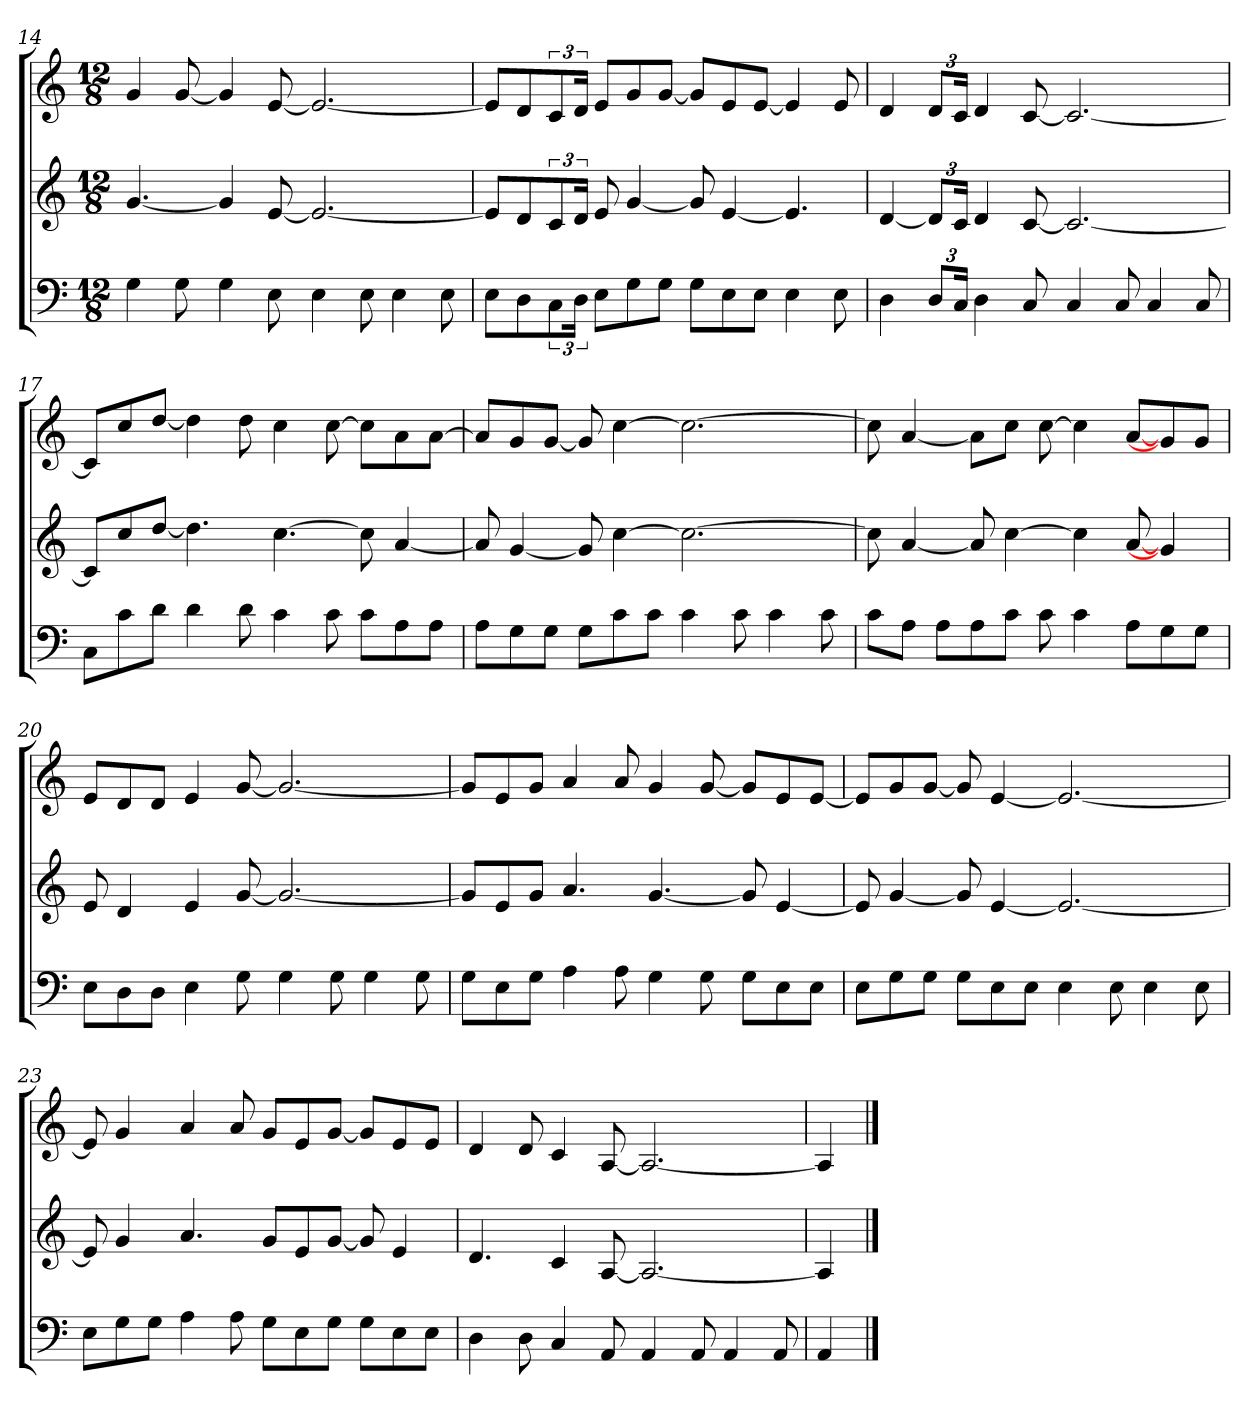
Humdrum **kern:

**kern	**kern	**kern
*part3	*part2	*part1
*staff3	*staff2	*staff1
*M12/8	*M12/8	*M12/8
=14	=14	=14
4G	[4.g	4g
8G	.	[8g
4G	4g]	4g]
8E	[8e	[8e
4E	2.e_	2.e_
8E	.	.
4E	.	.
8E	.	.
=15	=15	=15
8EL	8eL]	8eL]
8D	8d	8d
12C	12c	12c
24DJk	24dJk	24dJk
8EL	8e	8eL
8G	[4g	8g
8GJ	.	[8gJ
8GL	8g]	8gL]
8E	[4e	8e
8EJ	.	[8eJ
4E	4.e]	4e]
8E	.	8e
=16	=16	=16
4D	[4d	4d
12DL	12dL]	12dL
24CJk	24cJk	24cJk
4D	4d	4d
8C	[8c	[8c
4C	2.c_	2.c_
8C	.	.
4C	.	.
8C	.	.
=17	=17	=17
8CL	8cL]	8cL]
8c	8cc	8cc
8dJ	[8ddJ	[8ddJ
4d	4.dd]	4dd]
8d	.	8dd
4c	[4.cc	4cc
8c	.	[8cc
8cL	8cc]	8ccL]
8A	[4a	8a
8AJ	.	[8aJ
=18	=18	=18
8AL	8a]	8aL]
8G	[4g	8g
8GJ	.	[8gJ
8GL	8g]	8g]
8c	[4cc	[4cc
8cJ	.	.
4c	2.cc_	2.cc_
8c	.	.
4c	.	.
8c	.	.
=19	=19	=19
8cL	8cc]	8cc]
8AJ	[4a	[4a
8AL	.	.
8A	8a]	8aL]
8cJ	[4cc	8ccJ
8c	.	[8cc
4c	4cc]	4cc]
8AL	[8a	[8aL
8G	4g]	8g]
8GJ	.	8gJ
=20	=20	=20
8EL	8e	8eL
8D	4d	8d
8DJ	.	8dJ
4E	4e	4e
8G	[8g	[8g
4G	2.g_	2.g_
8G	.	.
4G	.	.
8G	.	.
=21	=21	=21
8GL	8gL]	8gL]
8E	8e	8e
8GJ	8gJ	8gJ
4A	4.a	4a
8A	.	8a
4G	[4.g	4g
8G	.	[8g
8GL	8g]	8gL]
8E	[4e	8e
8EJ	.	[8eJ
=22	=22	=22
8EL	8e]	8eL]
8G	[4g	8g
8GJ	.	[8gJ
8GL	8g]	8g]
8E	[4e	[4e
8EJ	.	.
4E	2.e_	2.e_
8E	.	.
4E	.	.
8E	.	.
=23	=23	=23
8EL	8e]	8e]
8G	4g	4g
8GJ	.	.
4A	4.a	4a
8A	.	8a
8GL	8gL	8gL
8E	8e	8e
8GJ	[8gJ	[8gJ
8GL	8g]	8gL]
8E	4e	8e
8EJ	.	8eJ
=24	=24	=24
4D	4.d	4d
8D	.	8d
4C	4c	4c
8AA	[8A	[8A
4AA	2.A_	2.A_
8AA	.	.
4AA	.	.
8AA	.	.
=25	=25	=25
4AA	4A]	4A]
==	==	==
*-	*-	*-
